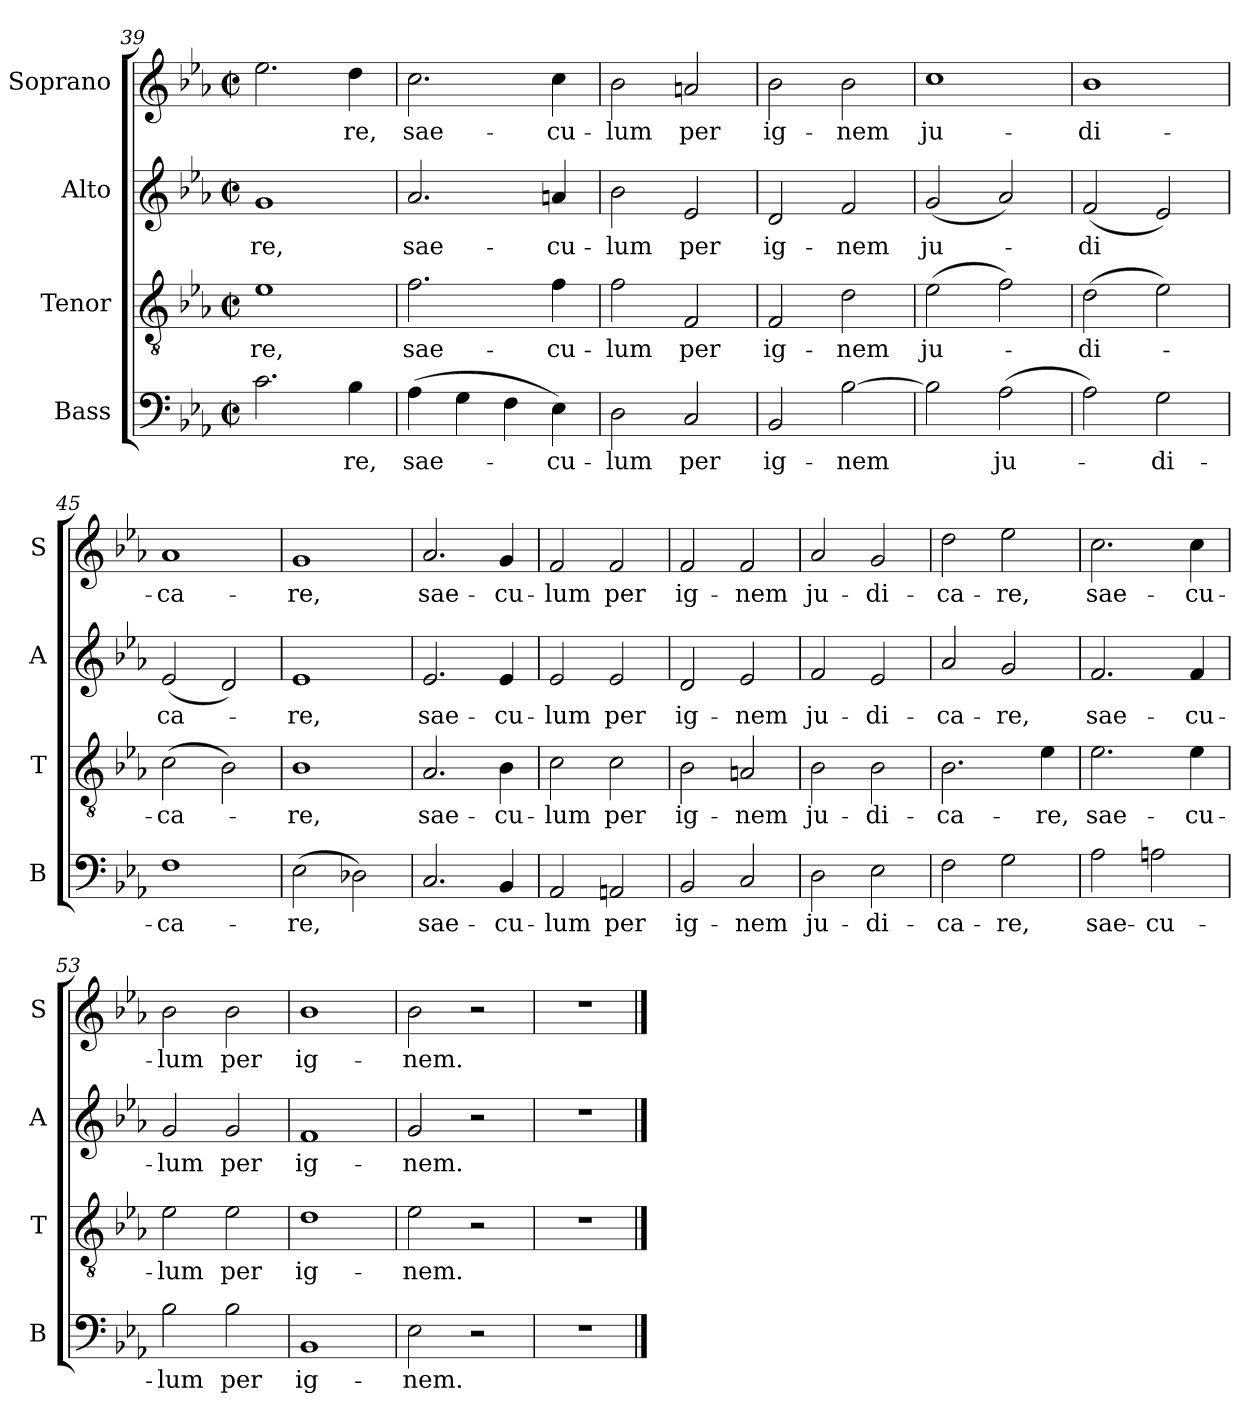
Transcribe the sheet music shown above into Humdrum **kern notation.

**kern	**text	**kern	**text	**kern	**text	**kern	**text
*part4	*part4	*part3	*part3	*part2	*part2	*part1	*part1
*staff4	*staff4	*staff3	*staff3	*staff2	*staff2	*staff1	*staff1
*I"Bass	*	*I"Tenor	*	*I"Alto	*	*I"Soprano	*
*I'B	*	*I'T	*	*I'A	*	*I'S	*
*clefF4	*	*clefGv2	*	*clefG2	*	*clefG2	*
*k[b-e-a-]	*	*k[b-e-a-]	*	*k[b-e-a-]	*	*k[b-e-a-]	*
*E-:	*	*E-:	*	*E-:	*	*E-:	*
*M2/2	*	*M2/2	*	*M2/2	*	*M2/2	*
*met(c|)	*	*met(c|)	*	*met(c|)	*	*met(c|)	*
=39	=39	=39	=39	=39	=39	=39	=39
!	!	!	!LO:LY:b	!	!LO:LY:b	!	!
2.c\	.	1e-	-re,	1g	-re,	2.ee-\	.
!	!LO:LY:b	!	!	!	!	!	!LO:LY:b
4B-\	-re,	.	.	.	.	4dd\	-re,
!!LO:LB:g=z
=40	=40	=40	=40	=40	=40	=40	=40
!	!LO:LY:b	!	!LO:LY:b	!	!LO:LY:b	!	!LO:LY:b
(>4A-\	sae-	2.f\	sae-	2.a-/	sae-	2.cc\	sae-
4G\	.	.	.	.	.	.	.
4F\	.	.	.	.	.	.	.
!	!LO:LY:b	!	!LO:LY:b	!	!LO:LY:b	!	!LO:LY:b
4E-\)	-cu-	4f\	-cu-	4an/	-cu-	4cc\	-cu-
=41	=41	=41	=41	=41	=41	=41	=41
!	!LO:LY:b	!	!LO:LY:b	!	!LO:LY:b	!	!LO:LY:b
2D\	-lum	2f\	-lum	2b-\	-lum	2b-\	-lum
!	!LO:LY:b	!	!LO:LY:b	!	!LO:LY:b	!	!LO:LY:b
2C/	per	2F/	per	2e-/	per	2an/	per
=42	=42	=42	=42	=42	=42	=42	=42
!	!LO:LY:b	!	!LO:LY:b	!	!LO:LY:b	!	!LO:LY:b
2BB-/	ig-	2F/	ig-	2d/	ig-	2b-\	ig-
!	!LO:LY:b	!	!LO:LY:b	!	!LO:LY:b	!	!LO:LY:b
[2B-\	-nem	2d\	-nem	2f/	-nem	2b-\	-nem
=43	=43	=43	=43	=43	=43	=43	=43
!	!	!	!LO:LY:b	!	!LO:LY:b	!	!LO:LY:b
2B-\]	.	(>2e-\	ju-	(<2g/	ju-	1cc	ju-
!	!LO:LY:b	!	!	!	!	!	!
(>2A-\	ju-	2f\)	.	2a-/)	.	.	.
=44	=44	=44	=44	=44	=44	=44	=44
!	!	!	!LO:LY:b	!	!LO:LY:b	!	!LO:LY:b
2A-\)	.	(>2d\	-di-	(<2f/	-di	1b-	-di-
!	!LO:LY:b	!	!	!	!	!	!
2G\	-di-	2e-\)	.	2e-/)	.	.	.
=45	=45	=45	=45	=45	=45	=45	=45
!	!LO:LY:b	!	!LO:LY:b	!	!LO:LY:b	!	!LO:LY:b
1F	-ca-	(>2c\	-ca-	(<2e-/	ca-	1a-	-ca-
.	.	2B-\)	.	2d/)	.	.	.
=46	=46	=46	=46	=46	=46	=46	=46
!	!LO:LY:b	!	!LO:LY:b	!	!LO:LY:b	!	!LO:LY:b
(>2E-\	-re,	1B-	-re,	1e-	-re,	1g	-re,
2D-X\)	.	.	.	.	.	.	.
=47	=47	=47	=47	=47	=47	=47	=47
!	!LO:LY:b	!	!LO:LY:b	!	!LO:LY:b	!	!LO:LY:b
2.C/	sae-	2.A-/	sae-	2.e-/	sae-	2.a-/	sae-
!	!LO:LY:b	!	!LO:LY:b	!	!LO:LY:b	!	!LO:LY:b
4BB-/	-cu-	4B-\	-cu-	4e-/	-cu-	4g/	-cu-
!!LO:PB:g=z
=48	=48	=48	=48	=48	=48	=48	=48
!	!LO:LY:b	!	!LO:LY:b	!	!LO:LY:b	!	!LO:LY:b
2AA-/	-lum	2c\	-lum	2e-/	-lum	2f/	-lum
!	!LO:LY:b	!	!LO:LY:b	!	!LO:LY:b	!	!LO:LY:b
2AAn/	per	2c\	per	2e-/	per	2f/	per
=49	=49	=49	=49	=49	=49	=49	=49
!	!LO:LY:b	!	!LO:LY:b	!	!LO:LY:b	!	!LO:LY:b
2BB-/	ig-	2B-\	ig-	2d/	ig-	2f/	ig-
!	!LO:LY:b	!	!LO:LY:b	!	!LO:LY:b	!	!LO:LY:b
2C/	-nem	2An/	-nem	2e-/	-nem	2f/	-nem
=50	=50	=50	=50	=50	=50	=50	=50
!	!LO:LY:b	!	!LO:LY:b	!	!LO:LY:b	!	!LO:LY:b
2D\	ju-	2B-\	ju-	2f/	ju-	2a-/	ju-
!	!LO:LY:b	!	!LO:LY:b	!	!LO:LY:b	!	!LO:LY:b
2E-\	-di-	2B-\	-di-	2e-/	-di-	2g/	-di-
=51	=51	=51	=51	=51	=51	=51	=51
!	!LO:LY:b	!	!LO:LY:b	!	!LO:LY:b	!	!LO:LY:b
2F\	-ca-	2.B-\	-ca-	2a-/	-ca-	2dd\	-ca-
!	!LO:LY:b	!	!	!	!LO:LY:b	!	!LO:LY:b
2G\	-re,	.	.	2g/	-re,	2ee-\	-re,
!	!	!	!LO:LY:b	!	!	!	!
.	.	4e-\	-re,	.	.	.	.
=52	=52	=52	=52	=52	=52	=52	=52
!	!LO:LY:b	!	!LO:LY:b	!	!LO:LY:b	!	!LO:LY:b
2A-\	sae-	2.e-\	sae-	2.f/	sae-	2.cc\	sae-
!	!LO:LY:b	!	!	!	!	!	!
2An\	-cu-	.	.	.	.	.	.
!	!	!	!LO:LY:b	!	!LO:LY:b	!	!LO:LY:b
.	.	4e-\	-cu-	4f/	-cu-	4cc\	-cu-
=53	=53	=53	=53	=53	=53	=53	=53
!	!LO:LY:b	!	!LO:LY:b	!	!LO:LY:b	!	!LO:LY:b
2B-\	-lum	2e-\	-lum	2g/	-lum	2b-\	-lum
!	!LO:LY:b	!	!LO:LY:b	!	!LO:LY:b	!	!LO:LY:b
2B-\	per	2e-\	per	2g/	per	2b-\	per
=54	=54	=54	=54	=54	=54	=54	=54
!	!LO:LY:b	!	!LO:LY:b	!	!LO:LY:b	!	!LO:LY:b
1BB-	ig-	1d	ig-	1f	ig-	1b-	ig-
=55	=55	=55	=55	=55	=55	=55	=55
!	!LO:LY:b	!	!LO:LY:b	!	!LO:LY:b	!	!LO:LY:b
2E-\	-nem.	2e-\	-nem.	2g/	-nem.	2b-\	-nem.
2r	.	2r	.	2r	.	2r	.
=56	=56	=56	=56	=56	=56	=56	=56
1r	.	1r	.	1r	.	1r	.
==	==	==	==	==	==	==	==
*-	*-	*-	*-	*-	*-	*-	*-
